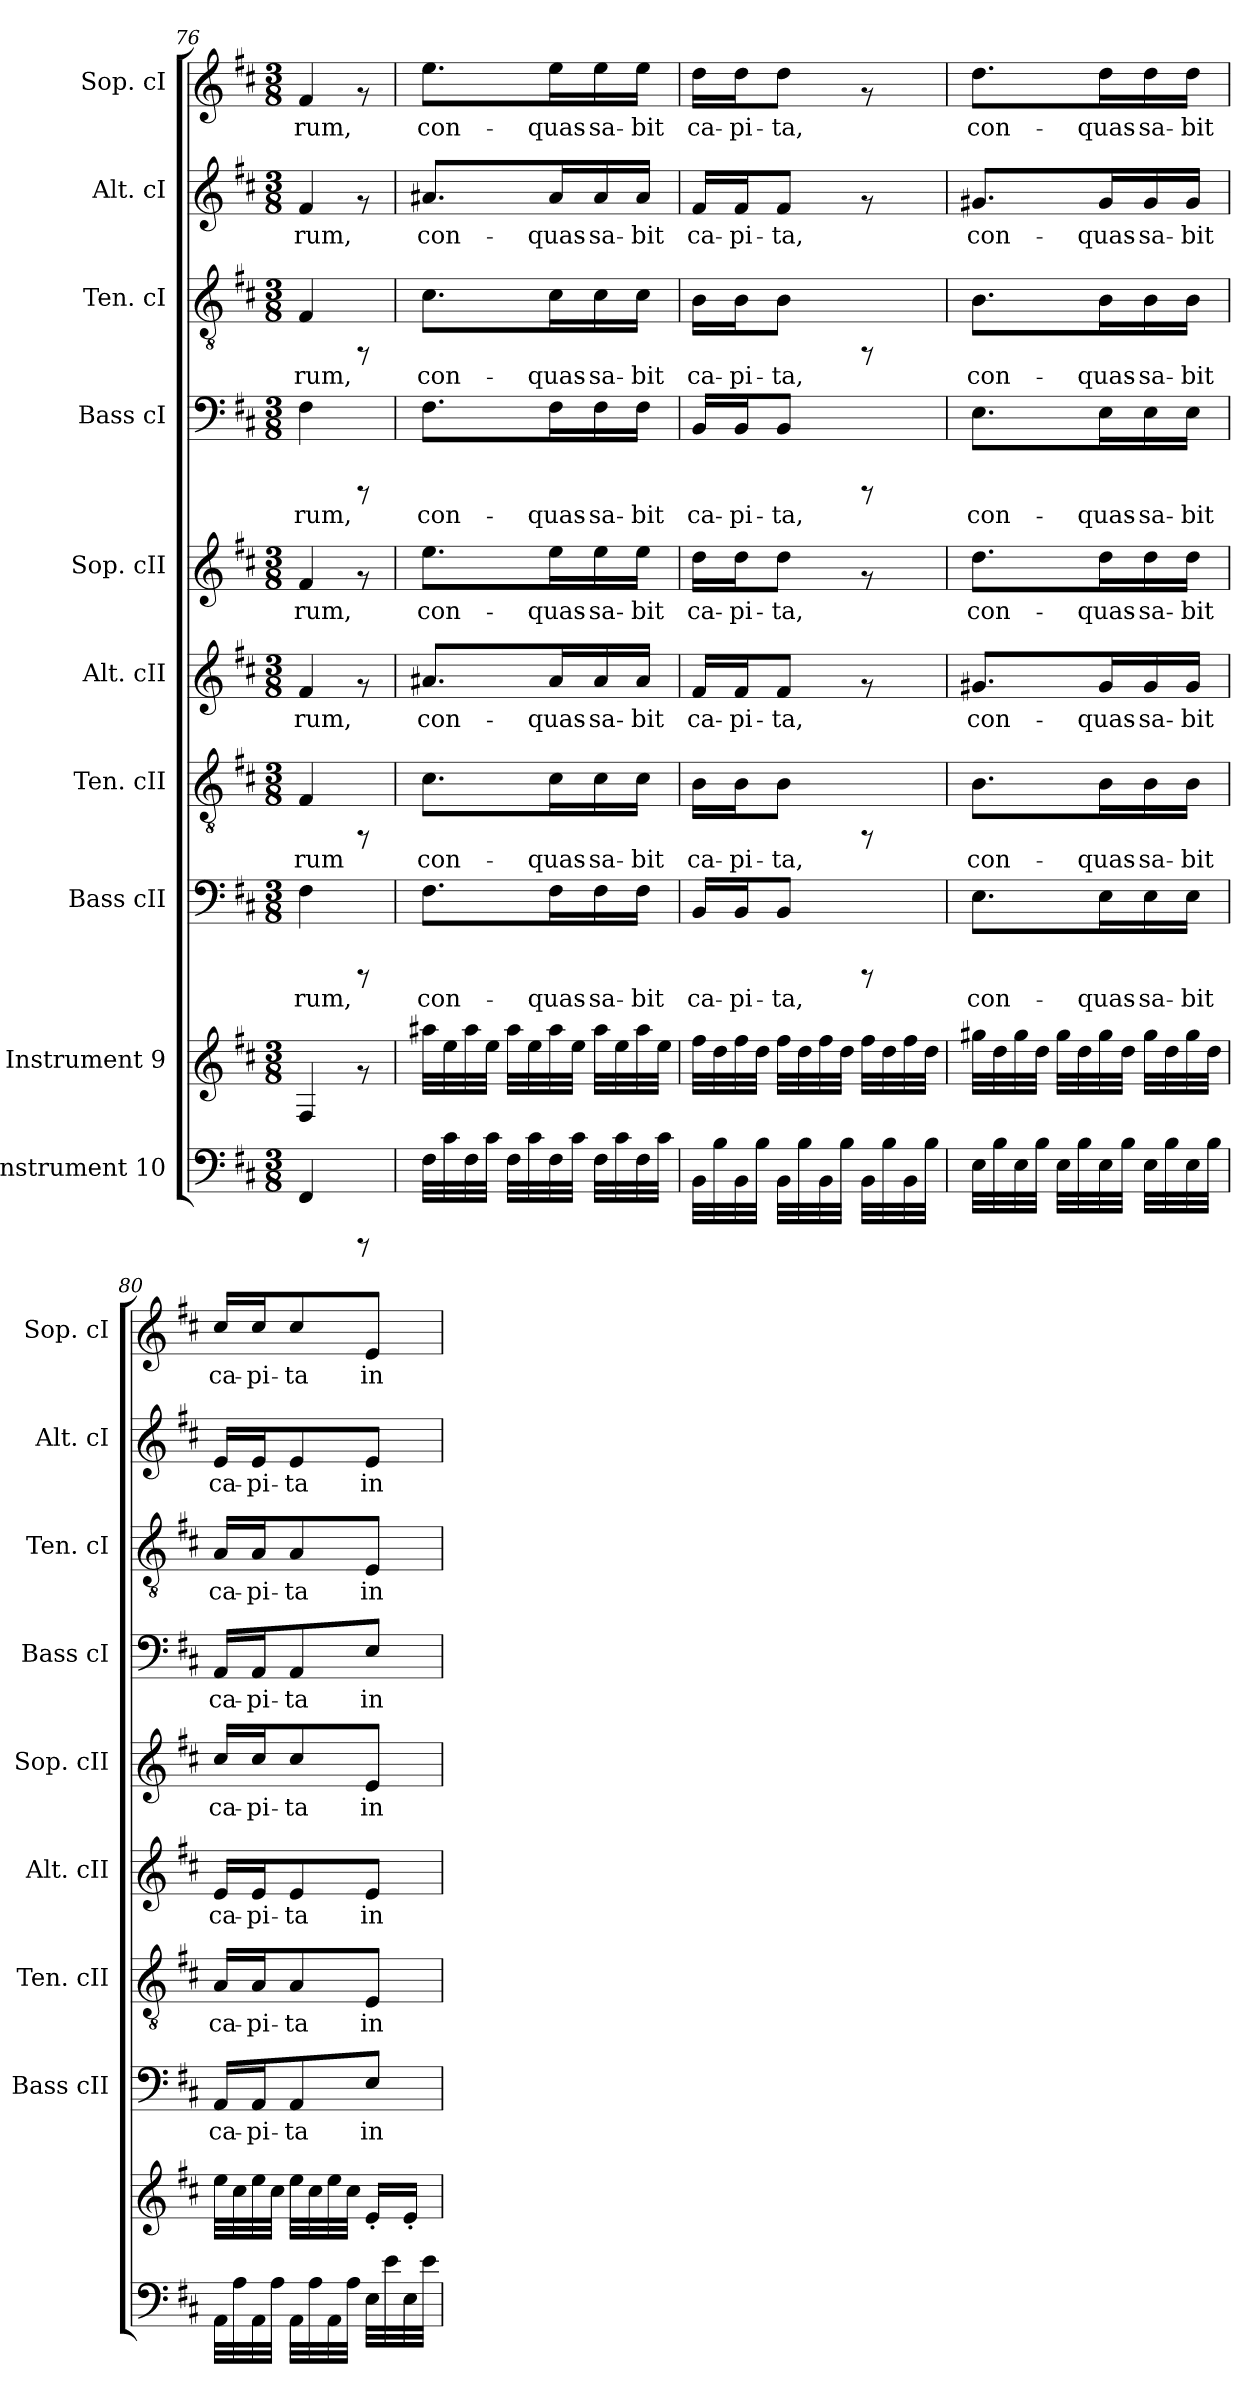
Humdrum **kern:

**kern	**kern	**kern	**text	**kern	**text	**kern	**text	**kern	**text	**kern	**text	**kern	**text	**kern	**text	**kern	**text
*part10	*part9	*part8	*part8	*part7	*part7	*part6	*part6	*part5	*part5	*part4	*part4	*part3	*part3	*part2	*part2	*part1	*part1
*staff10	*staff9	*staff8	*staff8	*staff7	*staff7	*staff6	*staff6	*staff5	*staff5	*staff4	*staff4	*staff3	*staff3	*staff2	*staff2	*staff1	*staff1
*I"Instrument 10	*I"Instrument 9	*I"Bass cII	*	*I"Ten. cII	*	*I"Alt. cII	*	*I"Sop. cII	*	*I"Bass cI	*	*I"Ten. cI	*	*I"Alt. cI	*	*I"Sop. cI	*
*	*	*I'Bass cII	*	*I'Ten. cII	*	*I'Alt. cII	*	*I'Sop. cII	*	*I'Bass cI	*	*I'Ten. cI	*	*I'Alt. cI	*	*I'Sop. cI	*
*clefF4	*clefG2	*clefF4	*	*clefGv2	*	*clefG2	*	*clefG2	*	*clefF4	*	*clefGv2	*	*clefG2	*	*clefG2	*
*k[f#c#]	*k[f#c#]	*k[f#c#]	*	*k[f#c#]	*	*k[f#c#]	*	*k[f#c#]	*	*k[f#c#]	*	*k[f#c#]	*	*k[f#c#]	*	*k[f#c#]	*
*D:	*D:	*D:	*	*D:	*	*D:	*	*D:	*	*D:	*	*D:	*	*D:	*	*D:	*
*M3/8	*M3/8	*M3/8	*	*M3/8	*	*M3/8	*	*M3/8	*	*M3/8	*	*M3/8	*	*M3/8	*	*M3/8	*
=76	=76	=76	=76	=76	=76	=76	=76	=76	=76	=76	=76	=76	=76	=76	=76	=76	=76
!	!	!	!LO:LY:b:cj	!	!LO:LY:b:cj	!	!LO:LY:b:cj	!	!LO:LY:b:cj	!	!LO:LY:b:cj	!	!LO:LY:b:cj	!	!LO:LY:b:cj	!	!LO:LY:b:cj
4FF#/	4F#/	4F#\	-rum,	4F#/	-rum	4f#/	-rum,	4f#/	-rum,	4F#\	-rum,	4F#/	-rum,	4f#/	-rum,	4f#/	-rum,
8rCCC	8rf	8rCCC	.	8rFF	.	8rf	.	8rf	.	8rCCC	.	8rFF	.	8rf	.	8rf	.
=77	=77	=77	=77	=77	=77	=77	=77	=77	=77	=77	=77	=77	=77	=77	=77	=77	=77
!	!	!	!LO:LY:b:cj	!	!LO:LY:b:cj	!	!LO:LY:b:cj	!	!LO:LY:b:cj	!	!LO:LY:b:cj	!	!LO:LY:b:cj	!	!LO:LY:b:cj	!	!LO:LY:b:cj
32F#\L	32aa#X\L	8.F#\L	con-	8.c#\L	con-	8.a#X/L	con-	8.ee\L	con-	8.F#\L	con-	8.c#\L	con-	8.a#X/L	con-	8.ee\L	con-
32c#\	32ee\	.	.	.	.	.	.	.	.	.	.	.	.	.	.	.	.
32F#\	32aa#\	.	.	.	.	.	.	.	.	.	.	.	.	.	.	.	.
32c#\J	32ee\J	.	.	.	.	.	.	.	.	.	.	.	.	.	.	.	.
32F#\L	32aa#\L	.	.	.	.	.	.	.	.	.	.	.	.	.	.	.	.
32c#\	32ee\	.	.	.	.	.	.	.	.	.	.	.	.	.	.	.	.
!	!	!	!LO:LY:b:cj	!	!LO:LY:b:cj	!	!LO:LY:b:cj	!	!LO:LY:b:cj	!	!LO:LY:b:cj	!	!LO:LY:b:cj	!	!LO:LY:b:cj	!	!LO:LY:b:cj
32F#\	32aa#\	16F#\L	-quas-	16c#\L	-quas-	16a#/L	-quas-	16ee\L	-quas-	16F#\L	-quas-	16c#\L	-quas-	16a#/L	-quas-	16ee\L	-quas-
32c#\J	32ee\J	.	.	.	.	.	.	.	.	.	.	.	.	.	.	.	.
!	!	!	!LO:LY:b:cj	!	!LO:LY:b:cj	!	!LO:LY:b:cj	!	!LO:LY:b:cj	!	!LO:LY:b:cj	!	!LO:LY:b:cj	!	!LO:LY:b:cj	!	!LO:LY:b:cj
32F#\L	32aa#\L	16F#\	-sa-	16c#\	-sa-	16a#/	-sa-	16ee\	-sa-	16F#\	-sa-	16c#\	-sa-	16a#/	-sa-	16ee\	-sa-
32c#\	32ee\	.	.	.	.	.	.	.	.	.	.	.	.	.	.	.	.
!	!	!	!LO:LY:b:cj	!	!LO:LY:b:cj	!	!LO:LY:b:cj	!	!LO:LY:b:cj	!	!LO:LY:b:cj	!	!LO:LY:b:cj	!	!LO:LY:b:cj	!	!LO:LY:b:cj
32F#\	32aa#\	16F#\JJ	-bit	16c#\JJ	-bit	16a#/JJ	-bit	16ee\JJ	-bit	16F#\JJ	-bit	16c#\JJ	-bit	16a#/JJ	-bit	16ee\JJ	-bit
32c#\J	32ee\J	.	.	.	.	.	.	.	.	.	.	.	.	.	.	.	.
!!LO:PB:g=z
=78	=78	=78	=78	=78	=78	=78	=78	=78	=78	=78	=78	=78	=78	=78	=78	=78	=78
!	!	!	!LO:LY:b:cj	!	!LO:LY:b:cj	!	!LO:LY:b:cj	!	!LO:LY:b:cj	!	!LO:LY:b:cj	!	!LO:LY:b:cj	!	!LO:LY:b:cj	!	!LO:LY:b:cj
32BB\L	32ff#\L	16BB/LL	ca-	16B\LL	ca-	16f#/LL	ca-	16dd\LL	ca-	16BB/LL	ca-	16B\LL	ca-	16f#/LL	ca-	16dd\LL	ca-
32B\	32dd\	.	.	.	.	.	.	.	.	.	.	.	.	.	.	.	.
!	!	!	!LO:LY:b:cj	!	!LO:LY:b:cj	!	!LO:LY:b:cj	!	!LO:LY:b:cj	!	!LO:LY:b:cj	!	!LO:LY:b:cj	!	!LO:LY:b:cj	!	!LO:LY:b:cj
32BB\	32ff#\	16BB/J	-pi-	16B\J	-pi-	16f#/J	-pi-	16dd\J	-pi-	16BB/J	-pi-	16B\J	-pi-	16f#/J	-pi-	16dd\J	-pi-
32B\J	32dd\J	.	.	.	.	.	.	.	.	.	.	.	.	.	.	.	.
!	!	!	!LO:LY:b:cj	!	!LO:LY:b:cj	!	!LO:LY:b:cj	!	!LO:LY:b:cj	!	!LO:LY:b:cj	!	!LO:LY:b:cj	!	!LO:LY:b:cj	!	!LO:LY:b:cj
32BB\L	32ff#\L	8BB/J	-ta,	8B\J	-ta,	8f#/J	-ta,	8dd\J	-ta,	8BB/J	-ta,	8B\J	-ta,	8f#/J	-ta,	8dd\J	-ta,
32B\	32dd\	.	.	.	.	.	.	.	.	.	.	.	.	.	.	.	.
32BB\	32ff#\	.	.	.	.	.	.	.	.	.	.	.	.	.	.	.	.
32B\J	32dd\J	.	.	.	.	.	.	.	.	.	.	.	.	.	.	.	.
32BB\L	32ff#\L	8rCCC	.	8rFF	.	8rf	.	8rf	.	8rCCC	.	8rFF	.	8rf	.	8rf	.
32B\	32dd\	.	.	.	.	.	.	.	.	.	.	.	.	.	.	.	.
32BB\	32ff#\	.	.	.	.	.	.	.	.	.	.	.	.	.	.	.	.
32B\J	32dd\J	.	.	.	.	.	.	.	.	.	.	.	.	.	.	.	.
=79	=79	=79	=79	=79	=79	=79	=79	=79	=79	=79	=79	=79	=79	=79	=79	=79	=79
!	!	!	!LO:LY:b:cj	!	!LO:LY:b:cj	!	!LO:LY:b:cj	!	!LO:LY:b:cj	!	!LO:LY:b:cj	!	!LO:LY:b:cj	!	!LO:LY:b:cj	!	!LO:LY:b:cj
32E\L	32gg#X\L	8.E\L	con-	8.B\L	con-	8.g#X/L	con-	8.dd\L	con-	8.E\L	con-	8.B\L	con-	8.g#X/L	con-	8.dd\L	con-
32B\	32dd\	.	.	.	.	.	.	.	.	.	.	.	.	.	.	.	.
32E\	32gg#\	.	.	.	.	.	.	.	.	.	.	.	.	.	.	.	.
32B\J	32dd\J	.	.	.	.	.	.	.	.	.	.	.	.	.	.	.	.
32E\L	32gg#\L	.	.	.	.	.	.	.	.	.	.	.	.	.	.	.	.
32B\	32dd\	.	.	.	.	.	.	.	.	.	.	.	.	.	.	.	.
!	!	!	!LO:LY:b:cj	!	!LO:LY:b:cj	!	!LO:LY:b:cj	!	!LO:LY:b:cj	!	!LO:LY:b:cj	!	!LO:LY:b:cj	!	!LO:LY:b:cj	!	!LO:LY:b:cj
32E\	32gg#\	16E\L	-quas-	16B\L	-quas-	16g#/L	-quas-	16dd\L	-quas-	16E\L	-quas-	16B\L	-quas-	16g#/L	-quas-	16dd\L	-quas-
32B\J	32dd\J	.	.	.	.	.	.	.	.	.	.	.	.	.	.	.	.
!	!	!	!LO:LY:b:cj	!	!LO:LY:b:cj	!	!LO:LY:b:cj	!	!LO:LY:b:cj	!	!LO:LY:b:cj	!	!LO:LY:b:cj	!	!LO:LY:b:cj	!	!LO:LY:b:cj
32E\L	32gg#\L	16E\	-sa-	16B\	-sa-	16g#/	-sa-	16dd\	-sa-	16E\	-sa-	16B\	-sa-	16g#/	-sa-	16dd\	-sa-
32B\	32dd\	.	.	.	.	.	.	.	.	.	.	.	.	.	.	.	.
!	!	!	!LO:LY:b:cj	!	!LO:LY:b:cj	!	!LO:LY:b:cj	!	!LO:LY:b:cj	!	!LO:LY:b:cj	!	!LO:LY:b:cj	!	!LO:LY:b:cj	!	!LO:LY:b:cj
32E\	32gg#\	16E\JJ	-bit	16B\JJ	-bit	16g#/JJ	-bit	16dd\JJ	-bit	16E\JJ	-bit	16B\JJ	-bit	16g#/JJ	-bit	16dd\JJ	-bit
32B\J	32dd\J	.	.	.	.	.	.	.	.	.	.	.	.	.	.	.	.
=80	=80	=80	=80	=80	=80	=80	=80	=80	=80	=80	=80	=80	=80	=80	=80	=80	=80
!	!	!	!LO:LY:b:cj	!	!LO:LY:b:cj	!	!LO:LY:b:cj	!	!LO:LY:b:cj	!	!LO:LY:b:cj	!	!LO:LY:b:cj	!	!LO:LY:b:cj	!	!LO:LY:b:cj
32AA\L	32ee\L	16AA/LL	ca-	16A/LL	ca-	16e/LL	ca-	16cc#/LL	ca-	16AA/LL	ca-	16A/LL	ca-	16e/LL	ca-	16cc#/LL	ca-
32A\	32cc#\	.	.	.	.	.	.	.	.	.	.	.	.	.	.	.	.
!	!	!	!LO:LY:b:cj	!	!LO:LY:b:cj	!	!LO:LY:b:cj	!	!LO:LY:b:cj	!	!LO:LY:b:cj	!	!LO:LY:b:cj	!	!LO:LY:b:cj	!	!LO:LY:b:cj
32AA\	32ee\	16AA/J	-pi-	16A/J	-pi-	16e/J	-pi-	16cc#/J	-pi-	16AA/J	-pi-	16A/J	-pi-	16e/J	-pi-	16cc#/J	-pi-
32A\J	32cc#\J	.	.	.	.	.	.	.	.	.	.	.	.	.	.	.	.
!	!	!	!LO:LY:b:cj	!	!LO:LY:b:cj	!	!LO:LY:b:cj	!	!LO:LY:b:cj	!	!LO:LY:b:cj	!	!LO:LY:b:cj	!	!LO:LY:b:cj	!	!LO:LY:b:cj
32AA\L	32ee\L	8AA/	-ta	8A/	-ta	8e/	-ta	8cc#/	-ta	8AA/	-ta	8A/	-ta	8e/	-ta	8cc#/	-ta
32A\	32cc#\	.	.	.	.	.	.	.	.	.	.	.	.	.	.	.	.
32AA\	32ee\	.	.	.	.	.	.	.	.	.	.	.	.	.	.	.	.
32A\J	32cc#\J	.	.	.	.	.	.	.	.	.	.	.	.	.	.	.	.
!	!	!	!LO:LY:b:cj	!	!LO:LY:b:cj	!	!LO:LY:b:cj	!	!LO:LY:b:cj	!	!LO:LY:b:cj	!	!LO:LY:b:cj	!	!LO:LY:b:cj	!	!LO:LY:b:cj
32E\L	16e'</L	8E/J	in	8E/J	in	8e/J	in	8e/J	in	8E/J	in	8E/J	in	8e/J	in	8e/J	in
32e\	.	.	.	.	.	.	.	.	.	.	.	.	.	.	.	.	.
32E\	16e'</J	.	.	.	.	.	.	.	.	.	.	.	.	.	.	.	.
32e\J	.	.	.	.	.	.	.	.	.	.	.	.	.	.	.	.	.
=	=	=	=	=	=	=	=	=	=	=	=	=	=	=	=	=	=
*-	*-	*-	*-	*-	*-	*-	*-	*-	*-	*-	*-	*-	*-	*-	*-	*-	*-
